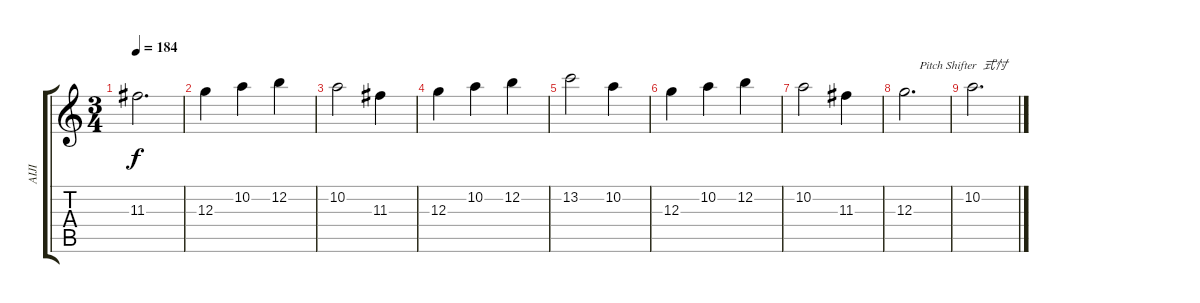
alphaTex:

\track ("AIJI" "AIJI") {instrument distortionguitar}
\staff {score tabs}
\tuning (E4 B3 G3 D3 A2 E2) {hide}
\ts (3 4)
\tempo 184
\clef g2
\ks c
11.3.2{d dy f} |
12.3.4 10.2.4 12.2.4 |
10.2.2 11.3.4 |
12.3.4 10.2.4 12.2.4 |
13.2.2 10.2.4 |
12.3.4 10.2.4 12.2.4 |
10.2.2 11.3.4 |
12.3.2{d txt "     Pitch Shifter  式忖"} |
10.2.2{d}
